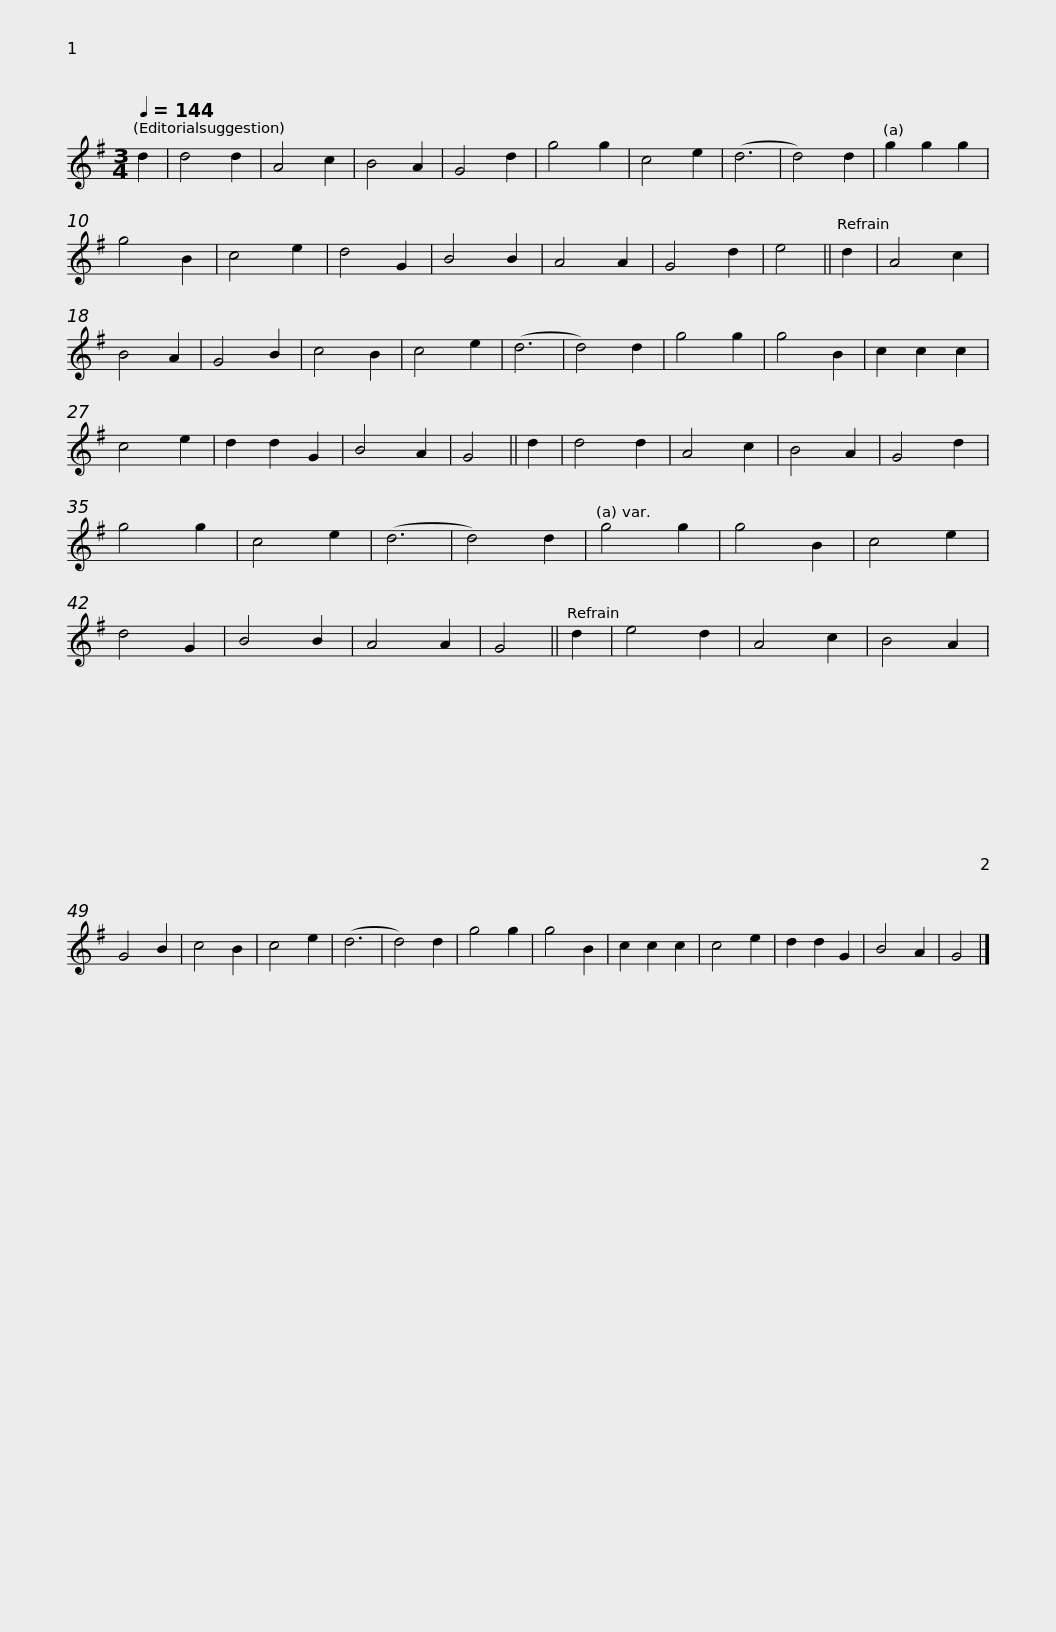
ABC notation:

X:1
L:1/8
Q:1/4=144
M:3/4
I:linebreak $
K:G
V:1 treble
V:1
 d2 | d4 d2 | A4 c2 | B4 A2 | G4 d2 | %5
 g4 g2 | c4 e2 | (d6 | d4) d2 |$ g2 g2 g2 | %10
 g4 B2 | c4 e2 | d4 G2 | B4 B2 | A4 A2 | %15
 G4 d2 | e4 ||$ d2 | A4 c2 | B4 A2 | %20
 G4 B2 | c4 B2 | c4 e2 | (d6 | d4) d2 |$ %25
 g4 g2 | g4 B2 | c2 c2 c2 | c4 e2 | d2 d2 G2 | %30
 B4 A2 | G4 ||$ d2 | d4 d2 | A4 c2 | %35
 B4 A2 | G4 d2 | g4 g2 | c4 e2 | (d6 | %40
 d4) d2 |$ g4 g2 | g4 B2 | c4 e2 | d4 G2 | %45
 B4 B2 | A4 A2 | G4 ||$ d2 | e4 d2 | %50
 A4 c2 | B4 A2 | G4 B2 | c4 B2 | c4 e2 | %55
 (d6 | d4) d2 | g4 g2 |$ g4 B2 | c2 c2 c2 | %60
 c4 e2 | d2 d2 G2 | B4 A2 | G4 |] %64
